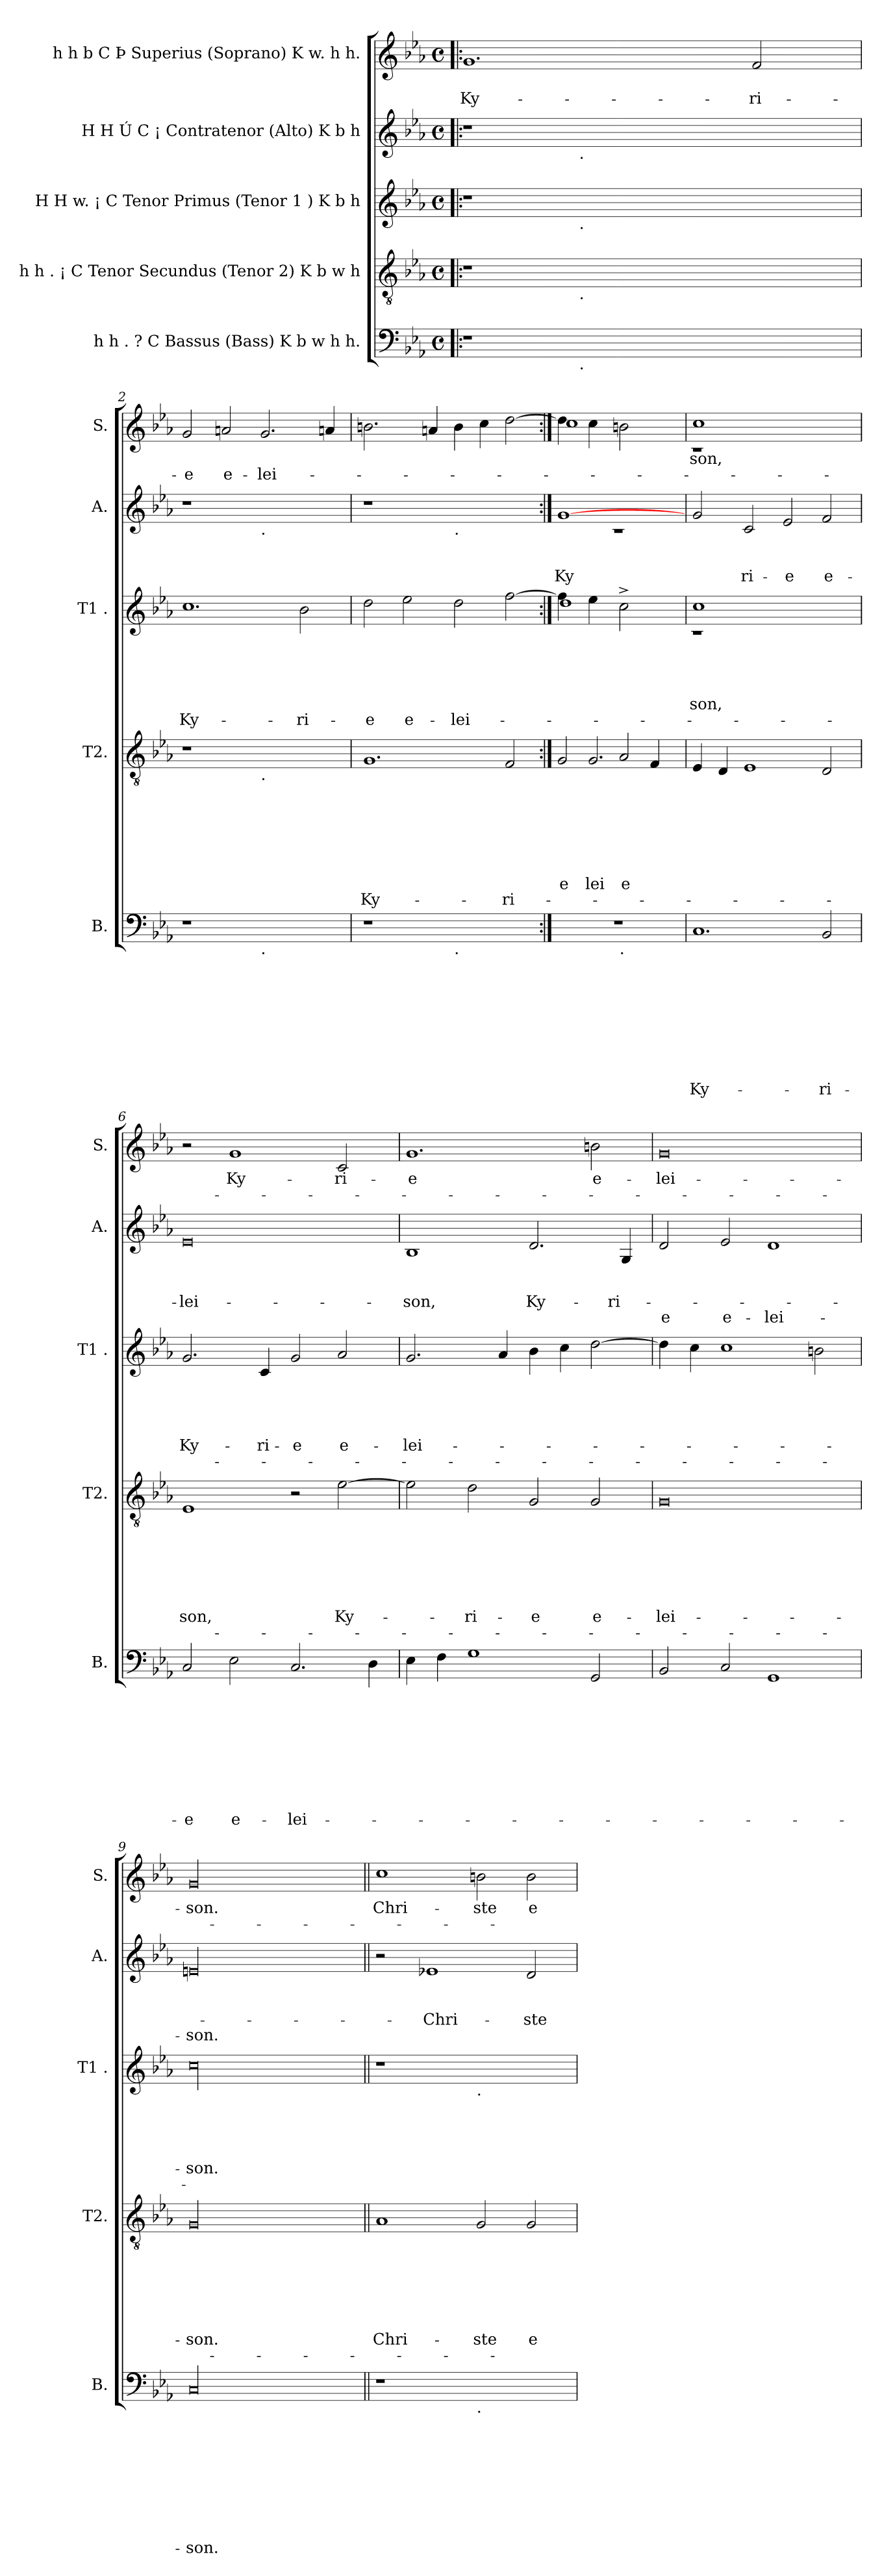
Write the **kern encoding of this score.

**kern	**text	**text	**text	**text	**text	**text	**text	**text	**text	**kern	**text	**text	**text	**text	**text	**text	**text	**text	**kern	**text	**text	**text	**text	**text	**text	**kern	**text	**text	**text	**text	**kern	**text	**text
*part5	*part5	*part5	*part5	*part5	*part5	*part5	*part5	*part5	*part5	*part4	*part4	*part4	*part4	*part4	*part4	*part4	*part4	*part4	*part3	*part3	*part3	*part3	*part3	*part3	*part3	*part2	*part2	*part2	*part2	*part2	*part1	*part1	*part1
*staff5	*staff5	*staff5	*staff5	*staff5	*staff5	*staff5	*staff5	*staff5	*staff5	*staff4	*staff4	*staff4	*staff4	*staff4	*staff4	*staff4	*staff4	*staff4	*staff3	*staff3	*staff3	*staff3	*staff3	*staff3	*staff3	*staff2	*staff2	*staff2	*staff2	*staff2	*staff1	*staff1	*staff1
*I"h h . ? C Bassus (Bass) K b w h h.	*	*	*	*	*	*	*	*	*	*I"h h . ¡ C Tenor Secundus (Tenor 2) K b w h	*	*	*	*	*	*	*	*	*I"H H w. ¡ C Tenor Primus (Tenor 1 ) K b h	*	*	*	*	*	*	*I"H H Ú C ¡ Contratenor (Alto) K  b h	*	*	*	*	*I"h h b C Þ Superius (Soprano) K w. h h.	*	*
*I'B.	*	*	*	*	*	*	*	*	*	*I'T2.	*	*	*	*	*	*	*	*	*I'T1 .	*	*	*	*	*	*	*I'A.	*	*	*	*	*I'S.	*	*
*clefF4	*	*	*	*	*	*	*	*	*	*clefGv2	*	*	*	*	*	*	*	*	*clefG2	*	*	*	*	*	*	*clefG2	*	*	*	*	*clefG2	*	*
*k[b-e-a-]	*	*	*	*	*	*	*	*	*	*k[b-e-a-]	*	*	*	*	*	*	*	*	*k[b-e-a-]	*	*	*	*	*	*	*k[b-e-a-]	*	*	*	*	*k[b-e-a-]	*	*
*E-:	*	*	*	*	*	*	*	*	*	*E-:	*	*	*	*	*	*	*	*	*E-:	*	*	*	*	*	*	*E-:	*	*	*	*	*E-:	*	*
*M4/4	*	*	*	*	*	*	*	*	*	*M4/4	*	*	*	*	*	*	*	*	*M4/4	*	*	*	*	*	*	*M4/4	*	*	*	*	*M4/4	*	*
*met(c)	*	*	*	*	*	*	*	*	*	*met(c)	*	*	*	*	*	*	*	*	*met(c)	*	*	*	*	*	*	*met(c)	*	*	*	*	*met(c)	*	*
=1!|:	=1!|:	=1!|:	=1!|:	=1!|:	=1!|:	=1!|:	=1!|:	=1!|:	=1!|:	=1!|:	=1!|:	=1!|:	=1!|:	=1!|:	=1!|:	=1!|:	=1!|:	=1!|:	=1!|:	=1!|:	=1!|:	=1!|:	=1!|:	=1!|:	=1!|:	=1!|:	=1!|:	=1!|:	=1!|:	=1!|:	=1!|:	=1!|:	=1!|:
!	!	!	!	!	!	!	!	!	!	!	!	!	!	!	!	!	!	!	!	!	!	!	!	!	!	!	!	!	!	!	!	!	!LO:LY:b:rj
*^	*	*	*	*	*	*	*	*	*	*^	*	*	*	*	*	*	*	*	*^	*	*	*	*	*	*	*^	*	*	*	*	*	*	*
1r	2ryy	.	.	.	.	.	.	.	.	.	1r	2ryy	.	.	.	.	.	.	.	.	1r	2ryy	.	.	.	.	.	.	1r	2ryy	.	.	.	.	1.g	.	Ky-
.	16ryy	.	.	.	.	.	.	.	.	.	.	16ryy	.	.	.	.	.	.	.	.	.	16ryy	.	.	.	.	.	.	.	16ryy	.	.	.	.	.	.	.
!	!	!	!	!	!	!	!	!	!	!	!	!	!	!	!	!	!	!	!	!	!	!	!	!	!	!	!	!	!	!LO:TX:b:t=.	!	!	!	!	!	!	!
!	!	!	!	!	!	!	!	!	!	!	!	!	!	!	!	!	!	!	!	!	!	!LO:TX:b:t=.	!	!	!	!	!	!	!	!	!	!	!	!	!	!	!
!	!	!	!	!	!	!	!	!	!	!	!	!LO:TX:b:t=.	!	!	!	!	!	!	!	!	!	!	!	!	!	!	!	!	!	!	!	!	!	!	!	!	!
!	!LO:TX:b:t=.	!	!	!	!	!	!	!	!	!	!	!	!	!	!	!	!	!	!	!	!	!	!	!	!	!	!	!	!	!	!	!	!	!	!	!	!
.	1ryy	.	.	.	.	.	.	.	.	.	.	1ryy	.	.	.	.	.	.	.	.	.	1ryy	.	.	.	.	.	.	.	1ryy	.	.	.	.	.	.	.
1ryy	.	.	.	.	.	.	.	.	.	.	1ryy	.	.	.	.	.	.	.	.	.	1ryy	.	.	.	.	.	.	.	1ryy	.	.	.	.	.	.	.	.
!	!	!	!	!	!	!	!	!	!	!	!	!	!	!	!	!	!	!	!	!	!	!	!	!	!	!	!	!	!	!	!	!	!	!	!	!	!LO:LY:b
.	.	.	.	.	.	.	.	.	.	.	.	.	.	.	.	.	.	.	.	.	.	.	.	.	.	.	.	.	.	.	.	.	.	.	2f/	.	-ri-
.	4..ryy	.	.	.	.	.	.	.	.	.	.	4..ryy	.	.	.	.	.	.	.	.	.	4..ryy	.	.	.	.	.	.	.	4..ryy	.	.	.	.	.	.	.
=2	=2	=2	=2	=2	=2	=2	=2	=2	=2	=2	=2	=2	=2	=2	=2	=2	=2	=2	=2	=2	=2	=2	=2	=2	=2	=2	=2	=2	=2	=2	=2	=2	=2	=2	=2	=2	=2
!	!	!	!	!	!	!	!	!	!	!	!	!	!	!	!	!	!	!	!	!	!	!	!	!	!	!	!	!LO:LY:b:rj	!	!	!	!	!	!	!	!	!LO:LY:b
*v	*v	*	*	*	*	*	*	*	*	*	*	*	*	*	*	*	*	*	*	*	*v	*v	*	*	*	*	*	*	*v	*v	*	*	*	*	*	*	*
*	*	*	*	*	*	*	*	*	*	*v	*v	*	*	*	*	*	*	*	*	*	*	*	*	*	*	*	*	*	*	*	*	*	*	*
1r	.	.	.	.	.	.	.	.	.	1r	.	.	.	.	.	.	.	.	1.cc	.	.	.	.	.	Ky-	1r	.	.	.	.	2g/	.	-e
!	!	!	!	!	!	!	!	!	!	!	!	!	!	!	!	!	!	!	!	!	!	!	!	!	!	!	!	!	!	!	!	!	!LO:LY:b
.	.	.	.	.	.	.	.	.	.	.	.	.	.	.	.	.	.	.	.	.	.	.	.	.	.	.	.	.	.	.	2a/	.	e-
!	!	!	!	!	!	!	!	!	!	!	!	!	!	!	!	!	!	!	!	!	!	!	!	!	!	!LO:TX:b:t=.	!	!	!	!	!	!	!
!	!	!	!	!	!	!	!	!	!	!LO:TX:b:t=.	!	!	!	!	!	!	!	!	!	!	!	!	!	!	!	!	!	!	!	!	!	!	!
!LO:TX:b:t=.	!	!	!	!	!	!	!	!	!	!	!	!	!	!	!	!	!	!	!	!	!	!	!	!	!	!	!	!	!	!	!	!	!
!	!	!	!	!	!	!	!	!	!	!	!	!	!	!	!	!	!	!	!	!	!	!	!	!	!	!	!	!	!	!	!	!	!LO:LY:b
1ryy	.	.	.	.	.	.	.	.	.	1ryy	.	.	.	.	.	.	.	.	.	.	.	.	.	.	.	1ryy	.	.	.	.	2.g/	.	-lei-
!	!	!	!	!	!	!	!	!	!	!	!	!	!	!	!	!	!	!	!	!	!	!	!	!	!LO:LY:b	!	!	!	!	!	!	!	!
.	.	.	.	.	.	.	.	.	.	.	.	.	.	.	.	.	.	.	2b-\	.	.	.	.	.	-ri-	.	.	.	.	.	.	.	.
.	.	.	.	.	.	.	.	.	.	.	.	.	.	.	.	.	.	.	.	.	.	.	.	.	.	.	.	.	.	.	4an/	.	.
=3	=3	=3	=3	=3	=3	=3	=3	=3	=3	=3	=3	=3	=3	=3	=3	=3	=3	=3	=3	=3	=3	=3	=3	=3	=3	=3	=3	=3	=3	=3	=3	=3	=3
!	!	!	!	!	!	!	!	!	!	!	!	!	!	!	!	!	!	!LO:LY:b:rj	!	!	!	!	!	!	!LO:LY:b	!	!	!	!	!	!	!	!
1r	.	.	.	.	.	.	.	.	.	1.G	.	.	.	.	.	.	.	Ky-	2dd\	.	.	.	.	.	-e	1r	.	.	.	.	2.b\	.	.
!	!	!	!	!	!	!	!	!	!	!	!	!	!	!	!	!	!	!	!	!	!	!	!	!	!LO:LY:b	!	!	!	!	!	!	!	!
.	.	.	.	.	.	.	.	.	.	.	.	.	.	.	.	.	.	.	2ee-\	.	.	.	.	.	e-	.	.	.	.	.	.	.	.
.	.	.	.	.	.	.	.	.	.	.	.	.	.	.	.	.	.	.	.	.	.	.	.	.	.	.	.	.	.	.	4an/	.	.
!	!	!	!	!	!	!	!	!	!	!	!	!	!	!	!	!	!	!	!	!	!	!	!	!	!	!LO:TX:b:t=.	!	!	!	!	!	!	!
!LO:TX:b:t=.	!	!	!	!	!	!	!	!	!	!	!	!	!	!	!	!	!	!	!	!	!	!	!	!	!	!	!	!	!	!	!	!	!
!	!	!	!	!	!	!	!	!	!	!	!	!	!	!	!	!	!	!	!	!	!	!	!	!	!LO:LY:b	!	!	!	!	!	!	!	!
1ryy	.	.	.	.	.	.	.	.	.	.	.	.	.	.	.	.	.	.	2dd\	.	.	.	.	.	-lei-	1ryy	.	.	.	.	4b\	.	.
.	.	.	.	.	.	.	.	.	.	.	.	.	.	.	.	.	.	.	.	.	.	.	.	.	.	.	.	.	.	.	4cc\	.	.
!	!	!	!	!	!	!	!	!	!	!	!	!	!	!	!	!	!	!LO:LY:b	!	!	!	!	!	!	!	!	!	!	!	!	!	!	!
.	.	.	.	.	.	.	.	.	.	2F/	.	.	.	.	.	.	.	-ri-	[<2ff\	.	.	.	.	.	.	.	.	.	.	.	[<2dd\	.	.
!!LO:LB:g=z
=4:|!	=4:|!	=4:|!	=4:|!	=4:|!	=4:|!	=4:|!	=4:|!	=4:|!	=4:|!	=4:|!	=4:|!	=4:|!	=4:|!	=4:|!	=4:|!	=4:|!	=4:|!	=4:|!	=4:|!	=4:|!	=4:|!	=4:|!	=4:|!	=4:|!	=4:|!	=4:|!	=4:|!	=4:|!	=4:|!	=4:|!	=4:|!	=4:|!	=4:|!
*	*	*	*	*	*	*	*	*	*	*^	*	*	*	*	*	*	*	*	*	*	*	*	*	*	*	*	*	*	*	*	*	*	*
!	!	!	!	!	!	!	!	!	!	!	!	!	!	!	!	!	!	!LO:LY:b	!	!	!	!	!	!	!	!	!	!	!	!LO:LY:b	!	!	!	!
*^	*	*	*	*	*	*	*	*	*	*^	*	*	*	*	*	*	*	*	*	*^	*	*	*	*	*	*	*^	*	*	*	*	*^	*	*
*	*	*	*	*	*	*	*	*	*	*	*	*	*^	*	*	*	*	*	*	*	*	*	*	*	*	*	*	*	*	*	*^	*	*	*	*	*	*	*	*
1r	2ryy	.	.	.	.	.	.	.	.	.	4ryy	2G/	4ryy	2.ryy	.	.	.	.	.	.	e	.	4ff\]	1dd	.	.	.	.	.	.	8..ryy	1rc	[<1g	.	.	Ky-	.	4dd\]	1cc	.	.
.	.	.	.	.	.	.	.	.	.	.	.	.	.	.	.	.	.	.	.	.	.	.	.	.	.	.	.	.	.	.	2ryy	.	.	.	.	.	.	.	.	.	.
!	!	!	!	!	!	!	!	!	!	!	!	!	!	!	!	!	!	!	!	!	!LO:LY:b	!	!	!	!	!	!	!	!	!	!	!	!	!	!	!	!	!	!	!	!
.	.	.	.	.	.	.	.	.	.	.	32ryy	.	2.G/	.	.	.	.	.	.	.	-lei-	.	4ee-\	.	.	.	.	.	.	.	.	.	.	.	.	.	.	4cc\	.	.	.
.	.	.	.	.	.	.	.	.	.	.	2ryy	.	.	.	.	.	.	.	.	.	.	.	.	.	.	.	.	.	.	.	.	.	.	.	.	.	.	.	.	.	.
!	!LO:TX:b:t=.	!	!	!	!	!	!	!	!	!	!	!	!	!	!	!	!	!	!	!	!	!	!	!	!	!	!	!	!	!	!	!	!	!	!	!	!	!	!	!	!
!	!	!	!	!	!	!	!	!	!	!	!	!	!	!	!	!	!	!	!	!	!LO:LY:b	!	!	!	!	!	!	!	!	!	!	!	!	!	!	!	!	!	!	!	!
.	2ryy	.	.	.	.	.	.	.	.	.	.	2A-/	.	.	.	.	.	.	.	.	e-	.	2cc^<\	.	.	.	.	.	.	.	.	.	.	.	.	.	.	2bn\	.	.	.
.	.	.	.	.	.	.	.	.	.	.	.	.	.	.	.	.	.	.	.	.	.	.	.	.	.	.	.	.	.	.	4ryy	.	.	.	.	.	.	.	.	.	.
.	.	.	.	.	.	.	.	.	.	.	.	.	.	4F/	.	.	.	.	.	.	.	.	.	.	.	.	.	.	.	.	.	.	.	.	.	.	.	.	.	.	.
.	.	.	.	.	.	.	.	.	.	.	8..ryy	.	.	.	.	.	.	.	.	.	.	.	.	.	.	.	.	.	.	.	.	.	.	.	.	.	.	.	.	.	.
.	.	.	.	.	.	.	.	.	.	.	.	.	.	.	.	.	.	.	.	.	.	.	.	.	.	.	.	.	.	.	32ryy	.	.	.	.	.	.	.	.	.	.
*	*	*	*	*	*	*	*	*	*	*	*v	*v	*v	*v	*	*	*	*	*	*	*	*	*	*	*	*	*	*	*	*	*v	*v	*v	*	*	*	*	*	*	*	*
=5	=5	=5	=5	=5	=5	=5	=5	=5	=5	=5	=5	=5	=5	=5	=5	=5	=5	=5	=5	=5	=5	=5	=5	=5	=5	=5	=5	=5	=5	=5	=5	=5	=5	=5	=5	=5
!	!	!	!	!	!	!	!	!	!	!LO:LY:b	!	!	!	!	!	!	!	!	!	!	!LO:N:vis=1	!	!	!	!	!LO:LY:b	!	!	!	!	!	!	!	!LO:N:vis=1	!LO:LY:b	!
*v	*v	*	*	*	*	*	*	*	*	*	*	*	*	*	*	*	*	*	*	*	*	*	*	*	*	*	*	*	*	*	*	*	*	*	*	*
1.C	.	.	.	.	.	.	.	.	Ky-	4E-/	.	.	.	.	.	.	.	.	1cc	0rc	.	.	.	.	son,	.	2g/	.	.	.	.	1cc	0rc	son,	.
.	.	.	.	.	.	.	.	.	.	4D/	.	.	.	.	.	.	.	.	.	.	.	.	.	.	.	.	.	.	.	.	.	.	.	.	.
!	!	!	!	!	!	!	!	!	!	!	!	!	!	!	!	!	!	!	!	!	!	!	!	!	!	!	!	!	!	!LO:LY:b	!	!	!	!	!
.	.	.	.	.	.	.	.	.	.	1E-	.	.	.	.	.	.	.	.	.	.	.	.	.	.	.	.	2c/	.	.	-ri-	.	.	.	.	.
!	!	!	!	!	!	!	!	!	!	!	!	!	!	!	!	!	!	!	!	!	!	!	!	!	!	!	!	!	!	!LO:LY:b	!	!	!	!	!
.	.	.	.	.	.	.	.	.	.	.	.	.	.	.	.	.	.	.	1ryy	.	.	.	.	.	.	.	2e-/	.	.	-e	.	1ryy	.	.	.
!	!	!	!	!	!	!	!	!	!LO:LY:b	!	!	!	!	!	!	!	!	!	!	!	!	!	!	!	!	!	!	!	!	!LO:LY:b	!	!	!	!	!
2BB-/	.	.	.	.	.	.	.	.	-ri-	2D/	.	.	.	.	.	.	.	.	.	.	.	.	.	.	.	.	2f/	.	.	e-	.	.	.	.	.
*	*	*	*	*	*	*	*	*	*	*	*	*	*	*	*	*	*	*	*v	*v	*	*	*	*	*	*	*	*	*	*	*	*v	*v	*	*
=6	=6	=6	=6	=6	=6	=6	=6	=6	=6	=6	=6	=6	=6	=6	=6	=6	=6	=6	=6	=6	=6	=6	=6	=6	=6	=6	=6	=6	=6	=6	=6	=6	=6
!	!	!	!	!	!	!	!	!	!LO:LY:b	!	!	!	!	!	!	!	!LO:LY:b	!	!	!	!	!	!	!LO:LY:b	!	!	!	!	!LO:LY:b	!	!	!	!
2C/	.	.	.	.	.	.	.	.	-e	1E-	.	.	.	.	.	.	-son,	.	2.g/	.	.	.	.	Ky-	.	0e-	.	.	-lei-	.	2r	.	.
!	!	!	!	!	!	!	!	!	!LO:LY:b	!	!	!	!	!	!	!	!	!	!	!	!	!	!	!	!	!	!	!	!	!	!	!LO:LY:b	!
2E-\	.	.	.	.	.	.	.	.	e-	.	.	.	.	.	.	.	.	.	.	.	.	.	.	.	.	.	.	.	.	.	1g	Ky-	.
!	!	!	!	!	!	!	!	!	!	!	!	!	!	!	!	!	!	!	!	!	!	!	!	!LO:LY:b	!	!	!	!	!	!	!	!	!
.	.	.	.	.	.	.	.	.	.	.	.	.	.	.	.	.	.	.	4c/	.	.	.	.	-ri-	.	.	.	.	.	.	.	.	.
!	!	!	!	!	!	!	!	!	!LO:LY:b	!	!	!	!	!	!	!	!	!	!	!	!	!	!	!LO:LY:b	!	!	!	!	!	!	!	!	!
2.C/	.	.	.	.	.	.	.	.	-lei-	2r	.	.	.	.	.	.	.	.	2g/	.	.	.	.	-e	.	.	.	.	.	.	.	.	.
!	!	!	!	!	!	!	!	!	!	!	!	!	!	!	!	!	!LO:LY:b	!	!	!	!	!	!	!LO:LY:b	!	!	!	!	!	!	!	!LO:LY:b	!
.	.	.	.	.	.	.	.	.	.	[>2e-\	.	.	.	.	.	.	Ky-	.	2a-/	.	.	.	.	e-	.	.	.	.	.	.	2c/	-ri-	.
4D\	.	.	.	.	.	.	.	.	.	.	.	.	.	.	.	.	.	.	.	.	.	.	.	.	.	.	.	.	.	.	.	.	.
=7	=7	=7	=7	=7	=7	=7	=7	=7	=7	=7	=7	=7	=7	=7	=7	=7	=7	=7	=7	=7	=7	=7	=7	=7	=7	=7	=7	=7	=7	=7	=7	=7	=7
!	!	!	!	!	!	!	!	!	!	!	!	!	!	!	!	!	!	!	!	!	!	!	!	!LO:LY:b	!	!	!	!	!LO:LY:b	!	!	!LO:LY:b:rj	!
4E-\	.	.	.	.	.	.	.	.	.	2e-\]	.	.	.	.	.	.	.	.	2.g/	.	.	.	.	-lei-	.	1B-	.	.	-son,	.	1.g	-e	.
4F\	.	.	.	.	.	.	.	.	.	.	.	.	.	.	.	.	.	.	.	.	.	.	.	.	.	.	.	.	.	.	.	.	.
!	!	!	!	!	!	!	!	!	!	!	!	!	!	!	!	!	!LO:LY:b	!	!	!	!	!	!	!	!	!	!	!	!	!	!	!	!
1G	.	.	.	.	.	.	.	.	.	2d\	.	.	.	.	.	.	-ri-	.	.	.	.	.	.	.	.	.	.	.	.	.	.	.	.
.	.	.	.	.	.	.	.	.	.	.	.	.	.	.	.	.	.	.	4a-/	.	.	.	.	.	.	.	.	.	.	.	.	.	.
!	!	!	!	!	!	!	!	!	!	!	!	!	!	!	!	!	!LO:LY:b	!	!	!	!	!	!	!	!	!	!	!	!LO:LY:b	!	!	!	!
.	.	.	.	.	.	.	.	.	.	2G/	.	.	.	.	.	.	-e	.	4b-\	.	.	.	.	.	.	2.d/	.	.	Ky-	.	.	.	.
.	.	.	.	.	.	.	.	.	.	.	.	.	.	.	.	.	.	.	4cc\	.	.	.	.	.	.	.	.	.	.	.	.	.	.
!	!	!	!	!	!	!	!	!	!	!	!	!	!	!	!	!	!LO:LY:b	!	!	!	!	!	!	!	!	!	!	!	!	!	!	!LO:LY:b	!
2GG/	.	.	.	.	.	.	.	.	.	2G/	.	.	.	.	.	.	e-	.	[<2dd\	.	.	.	.	.	.	.	.	.	.	.	2b\	e-	.
!	!	!	!	!	!	!	!	!	!	!	!	!	!	!	!	!	!	!	!	!	!	!	!	!	!	!	!	!	!LO:LY:b	!	!	!	!
.	.	.	.	.	.	.	.	.	.	.	.	.	.	.	.	.	.	.	.	.	.	.	.	.	.	4G/	.	.	-ri-	.	.	.	.
!!LO:LB:g=z
=8	=8	=8	=8	=8	=8	=8	=8	=8	=8	=8	=8	=8	=8	=8	=8	=8	=8	=8	=8	=8	=8	=8	=8	=8	=8	=8	=8	=8	=8	=8	=8	=8	=8
!	!	!	!	!	!	!	!	!	!	!	!	!	!	!	!	!	!LO:LY:b	!	!	!	!	!	!	!	!	!	!	!	!	!LO:LY:b	!	!LO:LY:b	!
2BB-/	.	.	.	.	.	.	.	.	.	0G	.	.	.	.	.	.	-lei-	.	4dd\]	.	.	.	.	.	.	2d/	.	.	.	e	0g	-lei-	.
.	.	.	.	.	.	.	.	.	.	.	.	.	.	.	.	.	.	.	4cc\	.	.	.	.	.	.	.	.	.	.	.	.	.	.
!	!	!	!	!	!	!	!	!	!	!	!	!	!	!	!	!	!	!	!	!	!	!	!	!	!	!	!	!	!	!LO:LY:b	!	!	!
2C/	.	.	.	.	.	.	.	.	.	.	.	.	.	.	.	.	.	.	1cc	.	.	.	.	.	.	2e-/	.	.	.	e-	.	.	.
!	!	!	!	!	!	!	!	!	!	!	!	!	!	!	!	!	!	!	!	!	!	!	!	!	!	!	!	!	!	!LO:LY:b	!	!	!
1GG	.	.	.	.	.	.	.	.	.	.	.	.	.	.	.	.	.	.	.	.	.	.	.	.	.	1d	.	.	.	-lei-	.	.	.
.	.	.	.	.	.	.	.	.	.	.	.	.	.	.	.	.	.	.	2bn\	.	.	.	.	.	.	.	.	.	.	.	.	.	.
=9	=9	=9	=9	=9	=9	=9	=9	=9	=9	=9	=9	=9	=9	=9	=9	=9	=9	=9	=9	=9	=9	=9	=9	=9	=9	=9	=9	=9	=9	=9	=9	=9	=9
!	!	!	!	!	!	!	!	!	!LO:LY:b	!	!	!	!	!	!	!	!LO:LY:b	!	!	!	!	!	!	!LO:LY:b	!	!	!	!	!	!LO:LY:b	!	!LO:LY:b	!
00C	.	.	.	.	.	.	.	.	-son.	00G	.	.	.	.	.	.	-son.	.	00cc	.	.	.	.	-son.	.	00en	.	.	.	-son.	00g	-son.	.
=10||	=10||	=10||	=10||	=10||	=10||	=10||	=10||	=10||	=10||	=10||	=10||	=10||	=10||	=10||	=10||	=10||	=10||	=10||	=10||	=10||	=10||	=10||	=10||	=10||	=10||	=10||	=10||	=10||	=10||	=10||	=10||	=10||	=10||
!	!	!	!	!	!	!	!	!	!	!	!	!	!	!	!	!	!LO:LY:b	!	!	!	!	!	!	!	!	!	!	!	!	!	!	!LO:LY:b	!
1r	.	.	.	.	.	.	.	.	.	1A-	.	.	.	.	.	.	Chri-	.	1r	.	.	.	.	.	.	2r	.	.	.	.	1cc	Chri-	.
!	!	!	!	!	!	!	!	!	!	!	!	!	!	!	!	!	!	!	!	!	!	!	!	!	!	!	!	!	!LO:LY:b	!	!	!	!
.	.	.	.	.	.	.	.	.	.	.	.	.	.	.	.	.	.	.	.	.	.	.	.	.	.	1e-X	.	.	-Chri-	.	.	.	.
!	!	!	!	!	!	!	!	!	!	!	!	!	!	!	!	!	!	!	!LO:TX:b:t=.	!	!	!	!	!	!	!	!	!	!	!	!	!	!
!LO:TX:b:t=.	!	!	!	!	!	!	!	!	!	!	!	!	!	!	!	!	!	!	!	!	!	!	!	!	!	!	!	!	!	!	!	!	!
!	!	!	!	!	!	!	!	!	!	!	!	!	!	!	!	!	!LO:LY:b	!	!	!	!	!	!	!	!	!	!	!	!	!	!	!LO:LY:b	!
1ryy	.	.	.	.	.	.	.	.	.	2G/	.	.	.	.	.	.	-ste	.	1ryy	.	.	.	.	.	.	.	.	.	.	.	2b\	-ste	.
!	!	!	!	!	!	!	!	!	!	!	!	!	!	!	!	!	!LO:LY:b	!	!	!	!	!	!	!	!	!	!	!	!LO:LY:b	!	!	!LO:LY:b	!
.	.	.	.	.	.	.	.	.	.	2G/	.	.	.	.	.	.	e-	.	.	.	.	.	.	.	.	2d/	.	.	-ste	.	2b\	e-	.
=	=	=	=	=	=	=	=	=	=	=	=	=	=	=	=	=	=	=	=	=	=	=	=	=	=	=	=	=	=	=	=	=	=
*-	*-	*-	*-	*-	*-	*-	*-	*-	*-	*-	*-	*-	*-	*-	*-	*-	*-	*-	*-	*-	*-	*-	*-	*-	*-	*-	*-	*-	*-	*-	*-	*-	*-
